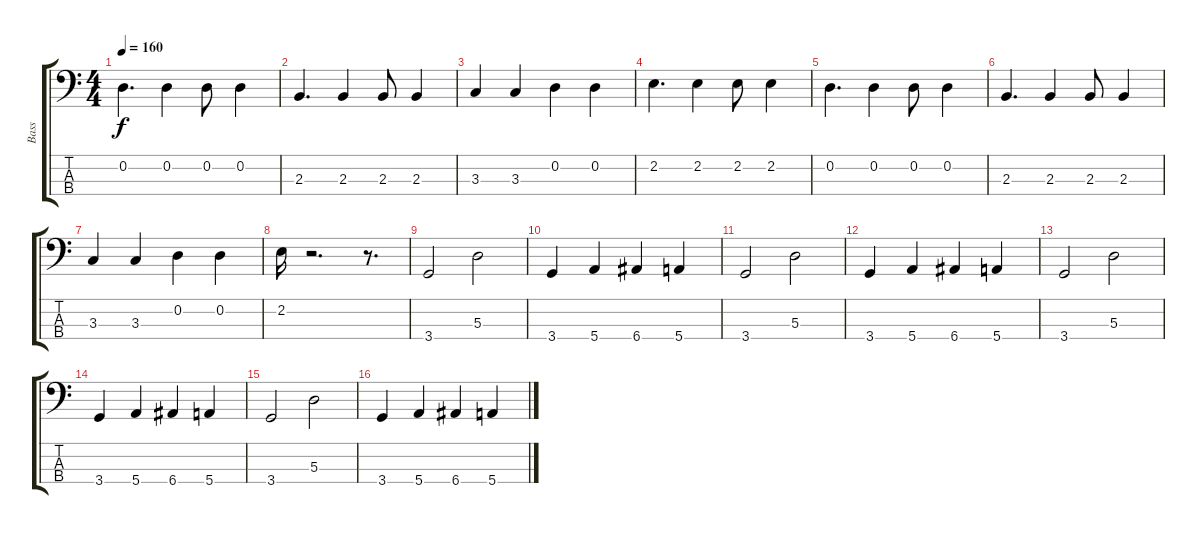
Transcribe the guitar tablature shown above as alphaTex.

\track ("Bass" "Bass") {instrument electricbasspick}
\staff {score tabs}
\tuning (G2 D2 A1 E1) {hide}
\ts (4 4)
\tempo 160
\clef f4
\ks c
0.2.4{d dy f} 0.2.4 0.2.8 0.2.4 |
2.3.4{d} 2.3.4 2.3.8 2.3.4 |
3.3.4 3.3.4 0.2.4 0.2.4 |
2.2.4{d} 2.2.4 2.2.8 2.2.4 |
0.2.4{d} 0.2.4 0.2.8 0.2.4 |
2.3.4{d} 2.3.4 2.3.8 2.3.4 |
3.3.4 3.3.4 0.2.4 0.2.4 |
2.2.16 r.2{d} r.8{d} |
3.4.2 5.3.2 |
3.4.4 5.4.4 6.4.4 5.4.4 |
3.4.2 5.3.2 |
3.4.4 5.4.4 6.4.4 5.4.4 |
3.4.2 5.3.2 |
3.4.4 5.4.4 6.4.4 5.4.4 |
3.4.2 5.3.2 |
3.4.4 5.4.4 6.4.4 5.4.4
